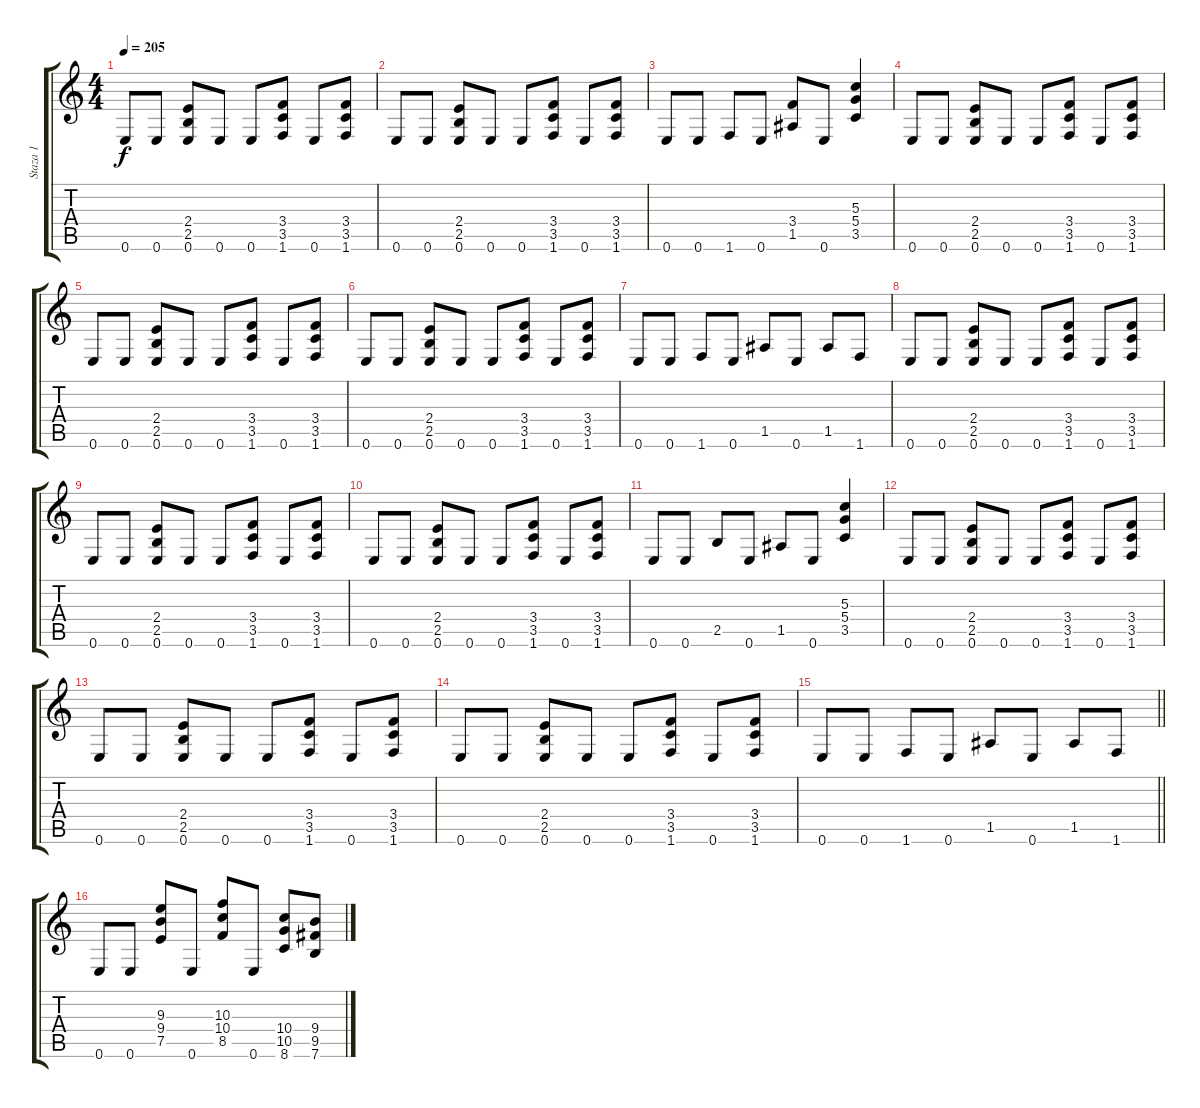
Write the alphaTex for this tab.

\track ("Staza 1" "Staza 1") {instrument overdrivenguitar}
\staff {score tabs}
\tuning (E4 B3 G3 D3 A2 E2) {hide}
\ts (4 4)
\tempo 205
\clef g2
\ks c
0.6.8{dy f} 0.6.8 (2.4 2.5 0.6).8 0.6.8 0.6.8 (3.4 3.5 1.6).8 0.6.8 (3.4 3.5 1.6).8 |
0.6.8 0.6.8 (2.4 2.5 0.6).8 0.6.8 0.6.8 (3.4 3.5 1.6).8 0.6.8 (3.4 3.5 1.6).8 |
0.6.8 0.6.8 1.6.8 0.6.8 (3.4 1.5).8 0.6.8 (5.3 5.4 3.5).4 |
0.6.8 0.6.8 (2.4 2.5 0.6).8 0.6.8 0.6.8 (3.4 3.5 1.6).8 0.6.8 (3.4 3.5 1.6).8 |
0.6.8 0.6.8 (2.4 2.5 0.6).8 0.6.8 0.6.8 (3.4 3.5 1.6).8 0.6.8 (3.4 3.5 1.6).8 |
0.6.8 0.6.8 (2.4 2.5 0.6).8 0.6.8 0.6.8 (3.4 3.5 1.6).8 0.6.8 (3.4 3.5 1.6).8 |
0.6.8 0.6.8 1.6.8 0.6.8 1.5.8 0.6.8 1.5.8 1.6.8 |
0.6.8 0.6.8 (2.4 2.5 0.6).8 0.6.8 0.6.8 (3.4 3.5 1.6).8 0.6.8 (3.4 3.5 1.6).8 |
0.6.8 0.6.8 (2.4 2.5 0.6).8 0.6.8 0.6.8 (3.4 3.5 1.6).8 0.6.8 (3.4 3.5 1.6).8 |
0.6.8 0.6.8 (2.4 2.5 0.6).8 0.6.8 0.6.8 (3.4 3.5 1.6).8 0.6.8 (3.4 3.5 1.6).8 |
0.6.8 0.6.8 2.5.8 0.6.8 1.5.8 0.6.8 (5.3 5.4 3.5).4 |
0.6.8 0.6.8 (2.4 2.5 0.6).8 0.6.8 0.6.8 (3.4 3.5 1.6).8 0.6.8 (3.4 3.5 1.6).8 |
0.6.8 0.6.8 (2.4 2.5 0.6).8 0.6.8 0.6.8 (3.4 3.5 1.6).8 0.6.8 (3.4 3.5 1.6).8 |
0.6.8 0.6.8 (2.4 2.5 0.6).8 0.6.8 0.6.8 (3.4 3.5 1.6).8 0.6.8 (3.4 3.5 1.6).8 |
\barLineRight lightlight
0.6.8 0.6.8 1.6.8 0.6.8 1.5.8 0.6.8 1.5.8 1.6.8 |
\section ("" "")
0.6.8 0.6.8 (9.3 9.4 7.5).8 0.6.8 (10.3 10.4 8.5).8 0.6.8 (10.4 10.5 8.6).8 (9.4 9.5 7.6).8
